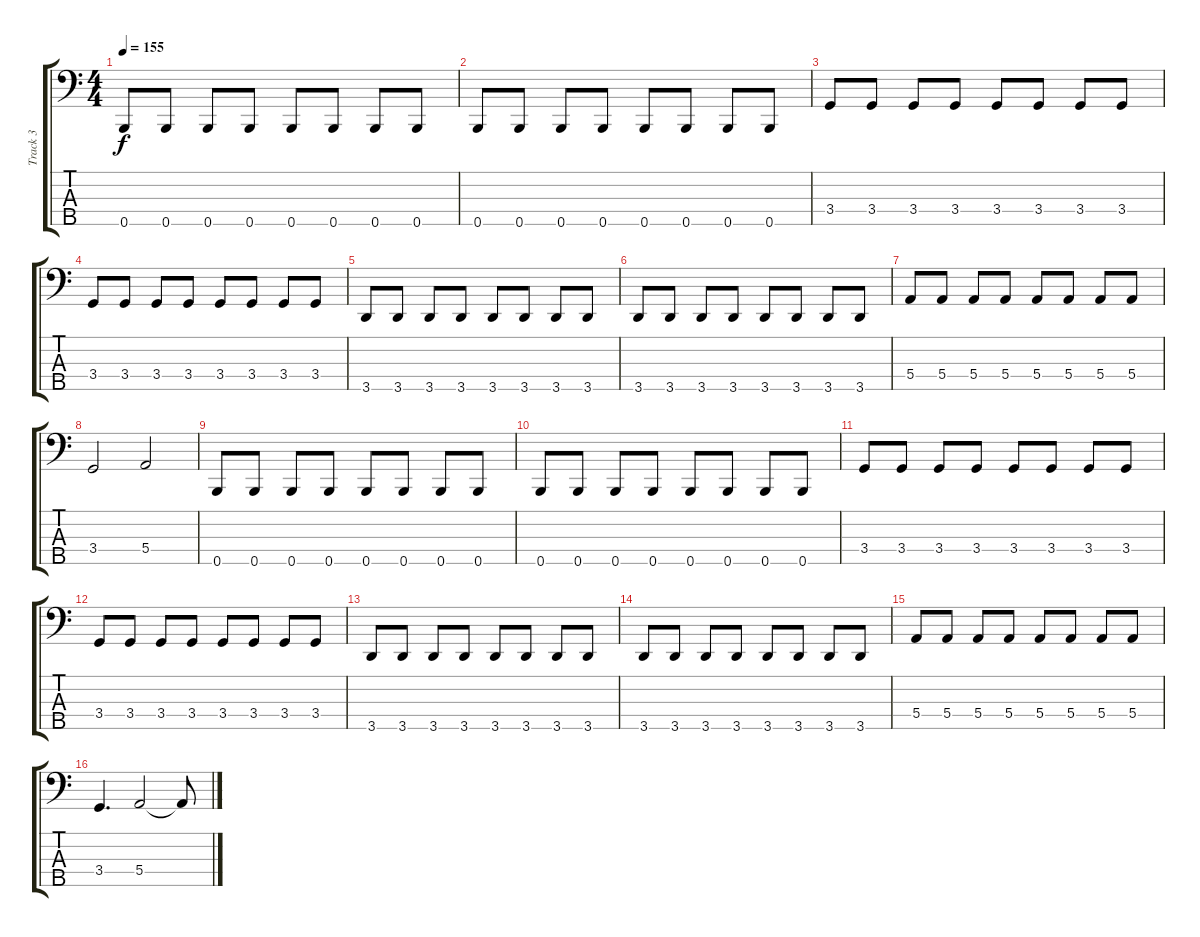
\track ("Track 3" "Track 3") {instrument slapbass2}
\staff {score tabs}
\tuning (Gb2 D2 A1 E1 B0) {hide}
\ts (4 4)
\tempo 155
\clef f4
\ks c
0.5.8{dy f} 0.5.8 0.5.8 0.5.8 0.5.8 0.5.8 0.5.8 0.5.8 |
0.5.8 0.5.8 0.5.8 0.5.8 0.5.8 0.5.8 0.5.8 0.5.8 |
3.4.8 3.4.8 3.4.8 3.4.8 3.4.8 3.4.8 3.4.8 3.4.8 |
3.4.8 3.4.8 3.4.8 3.4.8 3.4.8 3.4.8 3.4.8 3.4.8 |
3.5.8 3.5.8 3.5.8 3.5.8 3.5.8 3.5.8 3.5.8 3.5.8 |
3.5.8 3.5.8 3.5.8 3.5.8 3.5.8 3.5.8 3.5.8 3.5.8 |
5.4.8 5.4.8 5.4.8 5.4.8 5.4.8 5.4.8 5.4.8 5.4.8 |
3.4.2 5.4.2 |
0.5.8 0.5.8 0.5.8 0.5.8 0.5.8 0.5.8 0.5.8 0.5.8 |
0.5.8 0.5.8 0.5.8 0.5.8 0.5.8 0.5.8 0.5.8 0.5.8 |
3.4.8 3.4.8 3.4.8 3.4.8 3.4.8 3.4.8 3.4.8 3.4.8 |
3.4.8 3.4.8 3.4.8 3.4.8 3.4.8 3.4.8 3.4.8 3.4.8 |
3.5.8 3.5.8 3.5.8 3.5.8 3.5.8 3.5.8 3.5.8 3.5.8 |
3.5.8 3.5.8 3.5.8 3.5.8 3.5.8 3.5.8 3.5.8 3.5.8 |
5.4.8 5.4.8 5.4.8 5.4.8 5.4.8 5.4.8 5.4.8 5.4.8 |
3.4.4{d} 5.4.2 5.4{t}.8
